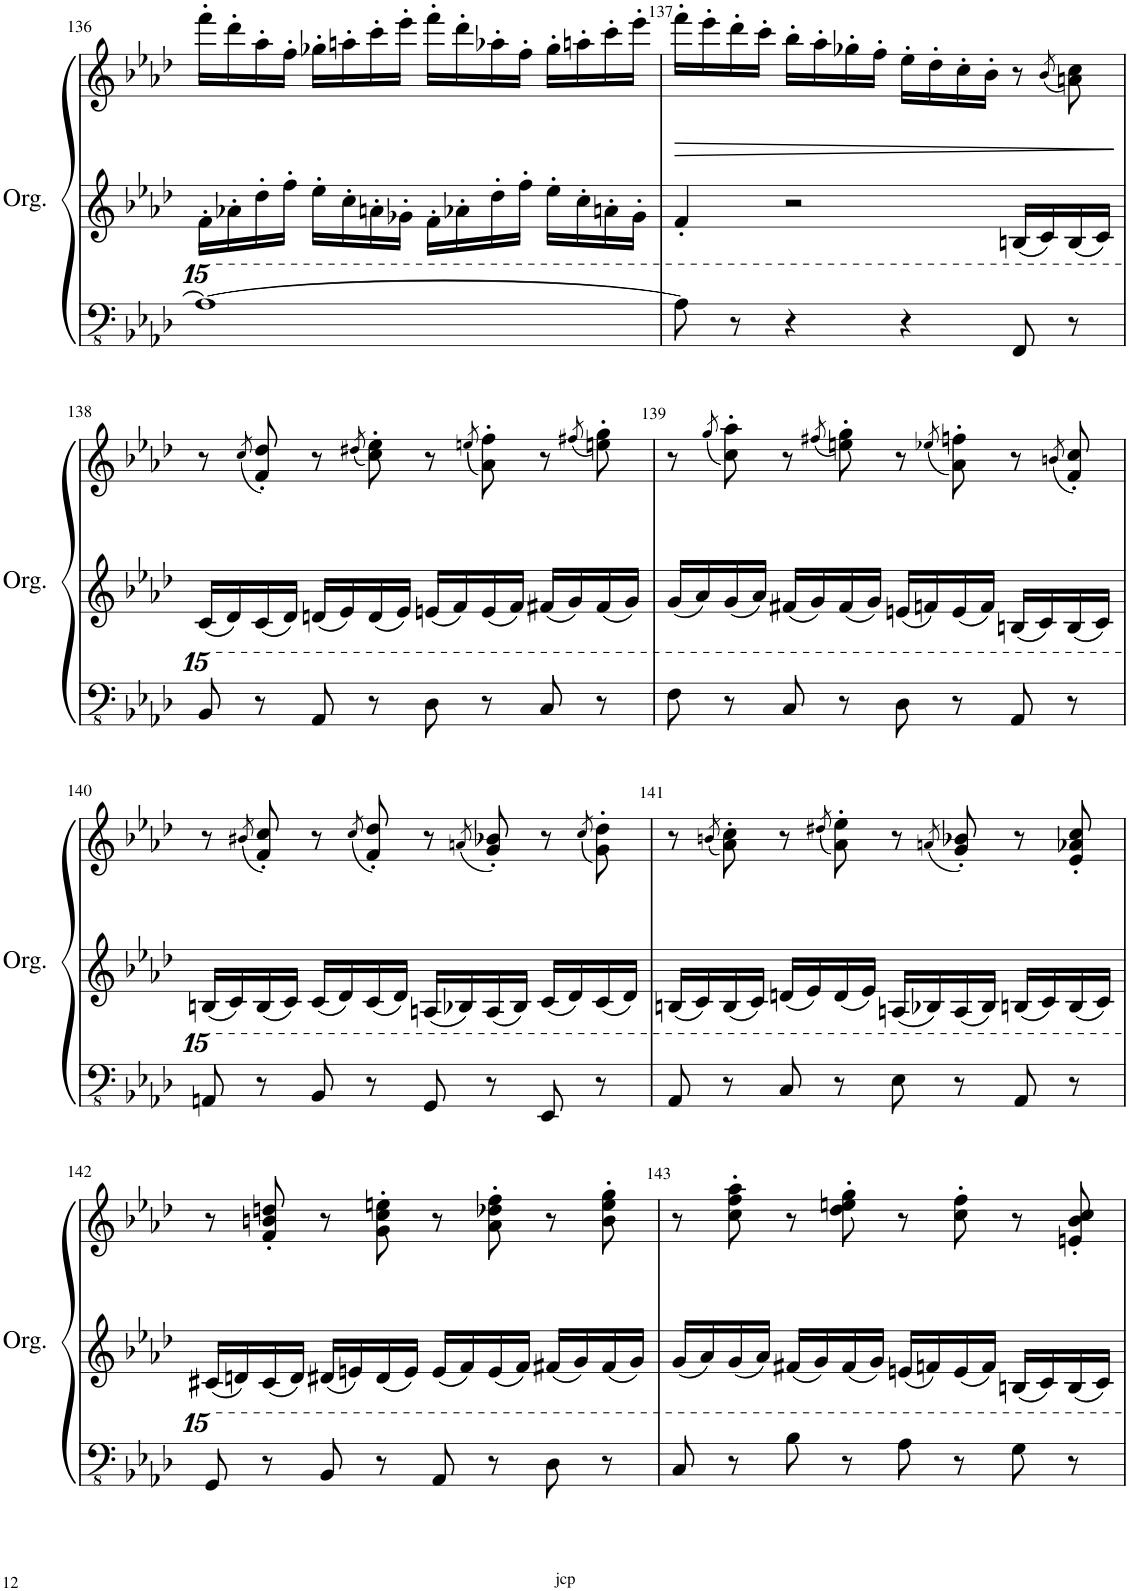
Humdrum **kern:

**kern	**kern	**kern	**dynam
*part1	*part1	*part1	*part1
*staff3	*staff2	*staff1	*staff1/2/3
*I"Orgue à tuyaux	*	*	*
*I'Org.	*	*	*
!!LO:PB:g=z
*clefFv4	*clefG2	*clefG2	*
*k[b-e-a-d-]	*k[b-e-a-d-]	*k[b-e-a-d-]	*
*M4/4	*M4/4	*M4/4	*
*met(c)	*met(c)	*met(c)	*
=136	=136	=136	=136
1a-_	16f'\LL	16fff'\LL	.
.	16a-X'\	16ddd-'\	.
.	16dd-'\	16aa-'\	.
.	16ff'\JJ	16ff'\JJ	.
.	16ee-'\LL	16gg-X'\LL	.
.	16cc'\	16aan'\	.
.	16an'\	16ccc'\	.
.	16g-X'\JJ	16eee-'\JJ	.
.	16f'\LL	16fff'\LL	.
.	16a-X'\	16ddd-'\	.
.	16dd-'\	16aa-X'\	.
.	16ff'\JJ	16ff'\JJ	.
.	16ee-'\LL	16gg-'\LL	.
.	16cc'\	16aan'\	.
.	16an'\	16ccc'\	.
.	16g-'\JJ	16eee-'\JJ	.
=137	=137	=137	=137
!	!	!	!LO:HP:b
8a-\]	4f'/	16fff'\LL	>
.	.	16eee-'\	.
8r	.	16ddd-'\	.
.	.	16ccc'\JJ	.
4r	2r	16bb-'\LL	.
.	.	16aa-'\	.
.	.	16gg-X'\	.
.	.	16ff'\JJ	.
4r	.	16ee-'\LL	.
.	.	16dd-'\	.
.	.	16cc'\	.
.	.	16b-'\JJ	.
8F/	16Bn/LL	8r	.
.	16c/	.	.
.	.	(8qb-/	.
8r	16B/	8an\ 8cc\)	.
.	16c/JJ	.	.
.	.	.	]
!!LO:LB:g=z
=138	=138	=138	=138
8B-/	16c/LL	8r	.
.	16d-/	.	.
.	.	(8qcc/	.
8r	16c/	8f/' 8dd-/')	.
.	16d-/JJ	.	.
8A-/	16dn/LL	8r	.
.	16e-/	.	.
.	.	(8qdd#X/	.
8r	16d/	8cc\' 8ee-\')	.
.	16e-/JJ	.	.
8d-\	16en/LL	8r	.
.	16f/	.	.
.	.	(8qeen/	.
8r	16e/	8a-\' 8ff\')	.
.	16f/JJ	.	.
8c/	16f#X/LL	8r	.
.	16g/	.	.
.	.	(8qff#X/	.
8r	16f#/	8een\' 8gg\')	.
.	16g/JJ	.	.
=139	=139	=139	=139
8f\	16g/LL	8r	.
.	16a-/	.	.
.	.	(8qgg/	.
8r	16g/	8cc\' 8aa-\')	.
.	16a-/JJ	.	.
8c/	16f#X/LL	8r	.
.	16g/	.	.
.	.	(8qff#X/	.
8r	16f#/	8een\' 8gg\')	.
.	16g/JJ	.	.
8d-\	16en/LL	8r	.
.	16fn/	.	.
.	.	(8qee-X/	.
8r	16e/	8a-\' 8ffn\')	.
.	16f/JJ	.	.
8A-/	16Bn/LL	8r	.
.	16c/	.	.
.	.	(8qbn/	.
8r	16B/	8f/' 8cc/')	.
.	16c/JJ	.	.
!!LO:LB:g=z
=140	=140	=140	=140
8An/	16Bn/LL	8r	.
.	16c/	.	.
.	.	(8qb#X/	.
8r	16B/	8f/' 8cc/')	.
.	16c/JJ	.	.
8B-/	16c/LL	8r	.
.	16d-/	.	.
.	.	(8qcc/	.
8r	16c/	8f/' 8dd-/')	.
.	16d-/JJ	.	.
8G/	16An/LL	8r	.
.	16B-X/	.	.
.	.	(8qan/	.
8r	16A/	8g/' 8b-X/')	.
.	16B-/JJ	.	.
8E-/	16c/LL	8r	.
.	16d-/	.	.
.	.	(8qcc/	.
8r	16c/	8g\' 8dd-\')	.
.	16d-/JJ	.	.
=141	=141	=141	=141
8A-/	16Bn/LL	8r	.
.	16c/	.	.
.	.	(8qbn/	.
8r	16B/	8a-\' 8cc\')	.
.	16c/JJ	.	.
8c/	16dn/LL	8r	.
.	16e-/	.	.
.	.	(8qdd#X/	.
8r	16d/	8a-\' 8ee-\')	.
.	16e-/JJ	.	.
8e-\	16An/LL	8r	.
.	16B-X/	.	.
.	.	(8qan/	.
8r	16A/	8g/' 8b-X/')	.
.	16B-/JJ	.	.
8A-/	16Bn/LL	8r	.
.	16c/	.	.
8r	16B/	8e-/' 8a-X/' 8cc/'	.
.	16c/JJ	.	.
!!LO:LB:g=z
=142	=142	=142	=142
8G/	16c#X/LL	8r	.
.	16dn/	.	.
8r	16c#/	8f/' 8bn/' 8ddn/'	.
.	16d/JJ	.	.
8B-/	16d#X/LL	8r	.
.	16en/	.	.
8r	16d#/	8g\' 8cc\' 8een\'	.
.	16e/JJ	.	.
8A-/	16e/LL	8r	.
.	16f/	.	.
8r	16e/	8a-\' 8dd-X\' 8ff\'	.
.	16f/JJ	.	.
8d-\	16f#X/LL	8r	.
.	16g/	.	.
8r	16f#/	8b\' 8ee\' 8gg\'	.
.	16g/JJ	.	.
=143	=143	=143	=143
8c/	16g/LL	8r	.
.	16a-/	.	.
8r	16g/	8cc\' 8ff\' 8aa-\'	.
.	16a-/JJ	.	.
8b-\	16f#X/LL	8r	.
.	16g/	.	.
8r	16f#/	8dd-\' 8een\' 8gg\'	.
.	16g/JJ	.	.
8a-\	16en/LL	8r	.
.	16fn/	.	.
8r	16e/	8cc\' 8ff\'	.
.	16f/JJ	.	.
8g\	16Bn/LL	8r	.
.	16c/	.	.
8r	16B/	8en/' 8b-/' 8cc/'	.
.	16c/JJ	.	.
=	=	=	=
*-	*-	*-	*-
